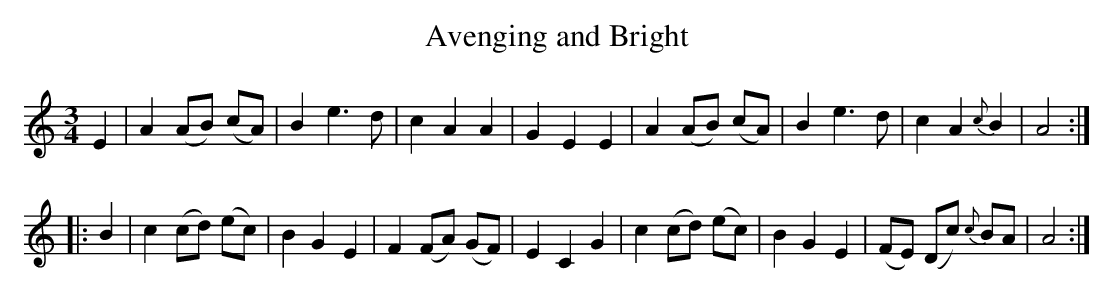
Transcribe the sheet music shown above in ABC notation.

X:1
T:Avenging and Bright
M:3/4
L:1/8
K:Amin
E2|A2 (AB) (cA)|B2e3d|c2A2A2|G2E2E2|A2(AB) (cA)|B2 e3d|c2A2{c}B2|A4:|
|:B2|c2 (cd) (ec)|B2G2E2|F2 (FA) (GF)|E2C2G2|c2 (cd) (ec)|B2G2E2|(FE) (Dc) {c}BA|A4:|
